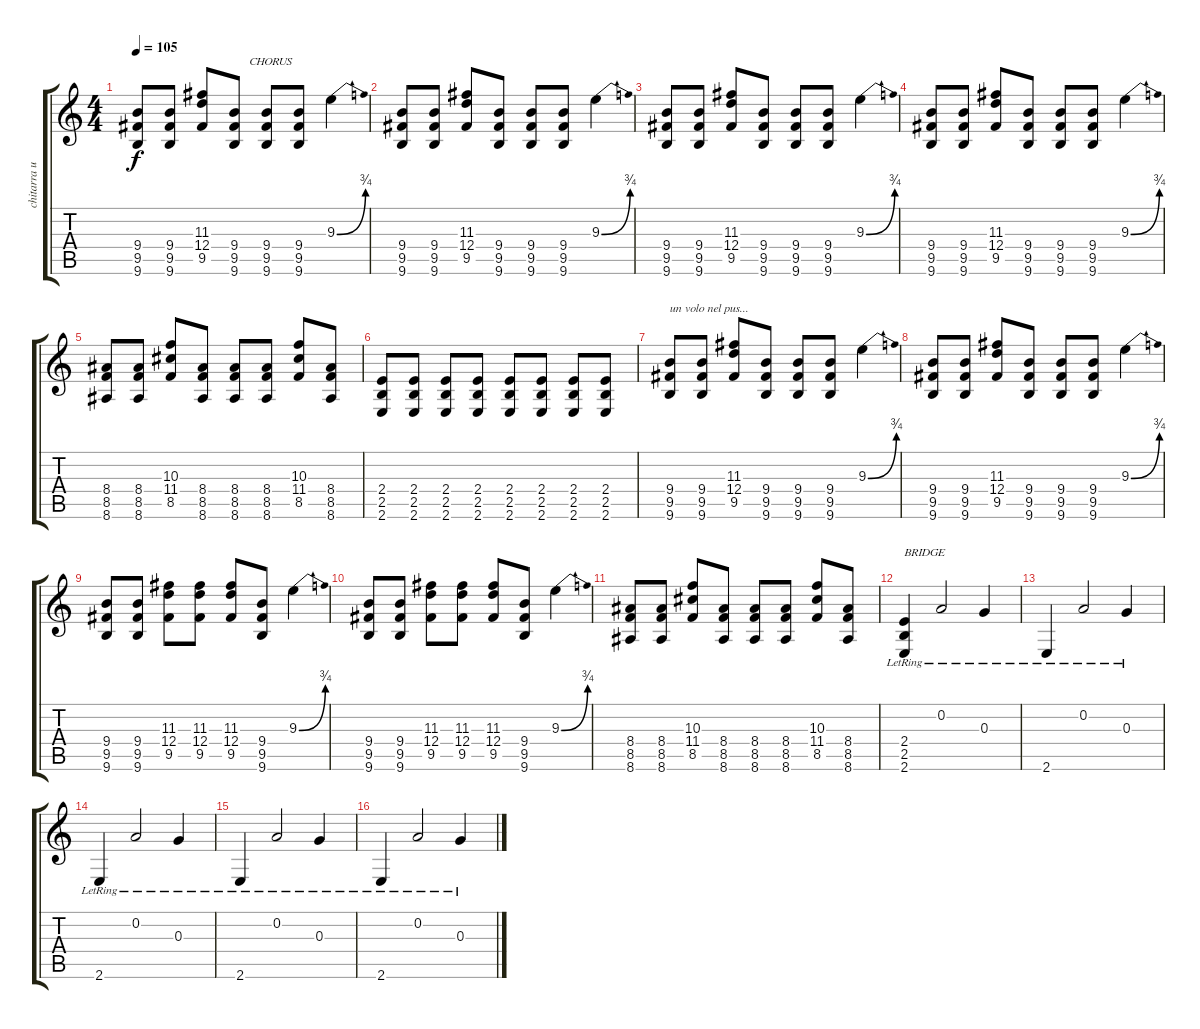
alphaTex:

\track ("chitarra uno" "chitarra u") {instrument electricguitarclean}
\staff {score tabs}
\tuning (E4 A3 G3 D3 A2 D2) {hide}
\ts (4 4)
\tempo 105
\clef g2
\ks c
(9.4 9.5 9.6).8{txt "" dy f} (9.4 9.5 9.6).8 (11.3 12.4 9.5).8 (9.4 9.5 9.6).8{txt "     CHORUS"} (9.4 9.5 9.6).8 (9.4 9.5 9.6).8 9.3{be (bend 0 0 60 3)}.4 |
(9.4 9.5 9.6).8 (9.4 9.5 9.6).8 (11.3 12.4 9.5).8 (9.4 9.5 9.6).8 (9.4 9.5 9.6).8 (9.4 9.5 9.6).8 9.3{be (bend 0 0 60 3)}.4 |
(9.4 9.5 9.6).8 (9.4 9.5 9.6).8 (11.3 12.4 9.5).8 (9.4 9.5 9.6).8 (9.4 9.5 9.6).8 (9.4 9.5 9.6).8 9.3{be (bend 0 0 60 3)}.4 |
(9.4 9.5 9.6).8 (9.4 9.5 9.6).8 (11.3 12.4 9.5).8 (9.4 9.5 9.6).8 (9.4 9.5 9.6).8 (9.4 9.5 9.6).8 9.3{be (bend 0 0 60 3)}.4 |
(8.4 8.5 8.6).8 (8.4 8.5 8.6).8 (10.3 11.4 8.5).8 (8.4 8.5 8.6).8 (8.4 8.5 8.6).8 (8.4 8.5 8.6).8 (10.3 11.4 8.5).8 (8.4 8.5 8.6).8 |
(2.4 2.5 2.6).8 (2.4 2.5 2.6).8 (2.4 2.5 2.6).8 (2.4 2.5 2.6).8 (2.4 2.5 2.6).8 (2.4 2.5 2.6).8 (2.4 2.5 2.6).8 (2.4 2.5 2.6).8 |
(9.4 9.5 9.6).8{txt "un volo nel pus..."} (9.4 9.5 9.6).8 (11.3 12.4 9.5).8 (9.4 9.5 9.6).8 (9.4 9.5 9.6).8 (9.4 9.5 9.6).8 9.3{be (bend 0 0 60 3)}.4 |
(9.4 9.5 9.6).8 (9.4 9.5 9.6).8 (11.3 12.4 9.5).8 (9.4 9.5 9.6).8 (9.4 9.5 9.6).8 (9.4 9.5 9.6).8 9.3{be (bend 0 0 60 3)}.4 |
(9.4 9.5 9.6).8 (9.4 9.5 9.6).8 (11.3 12.4 9.5).8 (11.3 12.4 9.5).8 (11.3 12.4 9.5).8 (9.4 9.5 9.6).8 9.3{be (bend 0 0 60 3)}.4 |
(9.4 9.5 9.6).8 (9.4 9.5 9.6).8 (11.3 12.4 9.5).8 (11.3 12.4 9.5).8 (11.3 12.4 9.5).8 (9.4 9.5 9.6).8 9.3{be (bend 0 0 60 3)}.4 |
(8.4 8.5 8.6).8 (8.4 8.5 8.6).8 (10.3 11.4 8.5).8 (8.4 8.5 8.6).8 (8.4 8.5 8.6).8 (8.4 8.5 8.6).8 (10.3 11.4 8.5).8 (8.4 8.5 8.6).8 |
(2.4{lr} 2.5{lr} 2.6{lr}).4{txt "BRIDGE"} 0.2{lr}.2 0.3{lr}.4 |
2.6{lr}.4 0.2{lr}.2 0.3{lr}.4 |
2.6{lr}.4 0.2{lr}.2 0.3{lr}.4 |
2.6{lr}.4 0.2{lr}.2 0.3{lr}.4 |
2.6{lr}.4 0.2{lr}.2 0.3{lr}.4
